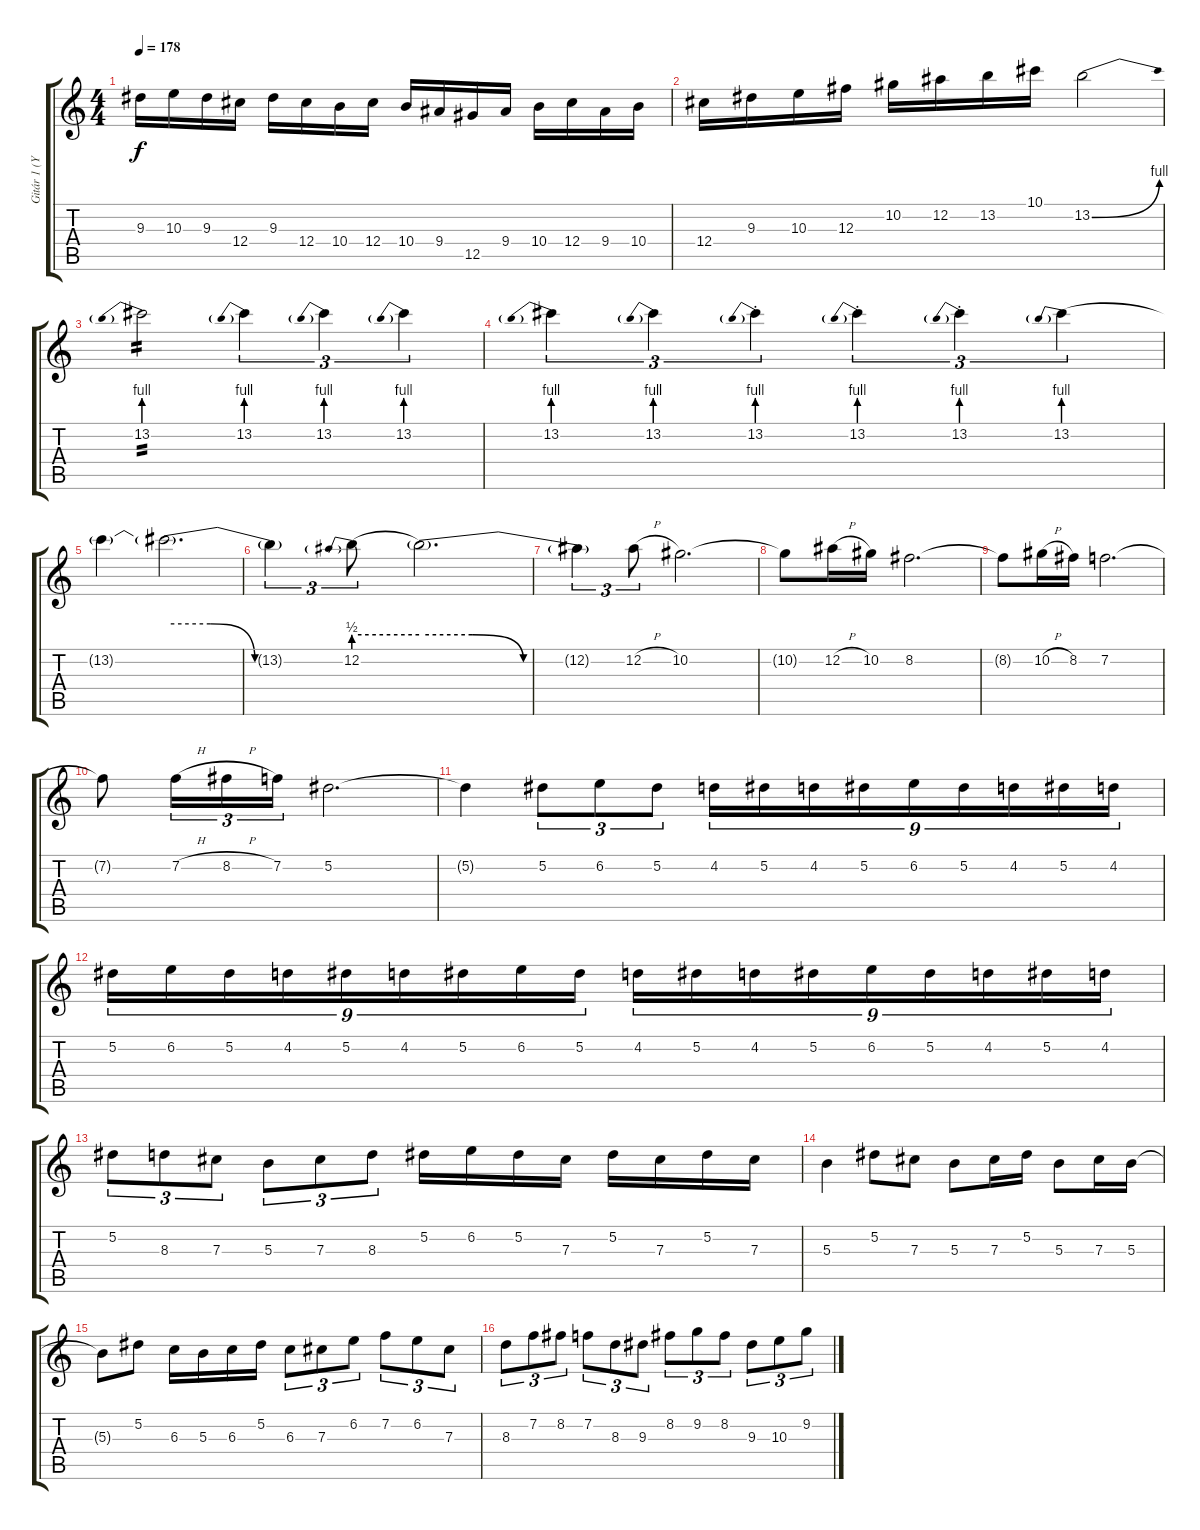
\track ("Gitár 1 (Yngwie Malmsteen)" "Gitár 1 (Y") {instrument distortionguitar}
\staff {score tabs}
\tuning (Eb4 Bb3 Gb3 Db3 Ab2 Eb2) {hide}
\ts (4 4)
\tempo 178
\clef g2
\ks c
9.3.16{dy f} 10.3.16 9.3.16 12.4.16 9.3.16 12.4.16 10.4.16 12.4.16 10.4.16 9.4.16 12.5.16 9.4.16 10.4.16 12.4.16 9.4.16 10.4.16 |
12.4.16 9.3.16 10.3.16 12.3.16 10.2.16 12.2.16 13.2.16 10.1.16 13.2{be (bend 0 0 60 4)}.2 |
13.2{be (prebend 0 4 60 4)}.2{tp 2} 13.2{be (prebend 0 4 60 4)}.4{tu (3 2)} 13.2{be (prebend 0 4 60 4)}.4{tu (3 2)} 13.2{be (prebend 0 4 60 4)}.4{tu (3 2)} |
13.2{be (prebend 0 4 60 4)}.4{tu (3 2)} 13.2{be (prebend 0 4 60 4)}.4{tu (3 2)} 13.2{be (prebend 0 4 60 4) st}.4{tu (3 2)} 13.2{be (prebend 0 4 60 4) st}.4{tu (3 2)} 13.2{be (prebend 0 4 60 4) st}.4{tu (3 2)} 13.2{be (prebend 0 4 60 4)}.4{tu (3 2)} |
13.2{t}.4 13.2{be (custom 0 4 15 4 30 0 60 0) t}.2{d} |
13.2{t}.4{tu (3 2)} 12.2{be (prebend 0 2 60 2)}.8{tu (3 2)} 12.2{be (custom 0 2 15 2 30 0 60 0) t}.2{d} |
12.2{t}.4{tu (3 2)} 12.2{h}.8{tu (3 2)} 10.2.2{d} |
10.2{t}.8 12.2{h}.16 10.2.16 8.2.2{d} |
8.2{t}.8 10.2{h}.16 8.2.16 7.2.2{d} |
7.2{t}.8 7.2{h}.16{tu (3 2)} 8.2{h}.16{tu (3 2)} 7.2.16{tu (3 2)} 5.2.2{d} |
5.2{t}.4 5.2.8{tu (3 2)} 6.2.8{tu (3 2)} 5.2.8{tu (3 2)} 4.2.16{tu (9 8)} 5.2.16{tu (9 8)} 4.2.16{tu (9 8)} 5.2.16{tu (9 8)} 6.2.16{tu (9 8) beam merge} 5.2.16{tu (9 8)} 4.2.16{tu (9 8)} 5.2.16{tu (9 8)} 4.2.16{tu (9 8)} |
5.2.16{tu (9 8)} 6.2.16{tu (9 8)} 5.2.16{tu (9 8)} 4.2.16{tu (9 8)} 5.2.16{tu (9 8) beam merge} 4.2.16{tu (9 8)} 5.2.16{tu (9 8)} 6.2.16{tu (9 8)} 5.2.16{tu (9 8)} 4.2.16{tu (9 8)} 5.2.16{tu (9 8)} 4.2.16{tu (9 8)} 5.2.16{tu (9 8)} 6.2.16{tu (9 8) beam merge} 5.2.16{tu (9 8)} 4.2.16{tu (9 8)} 5.2.16{tu (9 8)} 4.2.16{tu (9 8)} |
5.2.8{tu (3 2)} 8.3.8{tu (3 2)} 7.3.8{tu (3 2)} 5.3.8{tu (3 2)} 7.3.8{tu (3 2)} 8.3.8{tu (3 2)} 5.2.16 6.2.16 5.2.16 7.3.16 5.2.16 7.3.16 5.2.16 7.3.16 |
5.3.4 5.2.8 7.3.8 5.3.8 7.3.16 5.2.16 5.3.8 7.3.16 5.3.16 |
5.3{t}.8 5.2.8 6.3.16 5.3.16 6.3.16 5.2.16 6.3.8{tu (3 2)} 7.3.8{tu (3 2)} 6.2.8{tu (3 2)} 7.2.8{tu (3 2)} 6.2.8{tu (3 2)} 7.3.8{tu (3 2)} |
8.3.8{tu (3 2)} 7.2.8{tu (3 2)} 8.2.8{tu (3 2)} 7.2.8{tu (3 2)} 8.3.8{tu (3 2)} 9.3.8{tu (3 2)} 8.2.8{tu (3 2)} 9.2.8{tu (3 2)} 8.2.8{tu (3 2)} 9.3.8{tu (3 2)} 10.3.8{tu (3 2)} 9.2.8{tu (3 2)}
